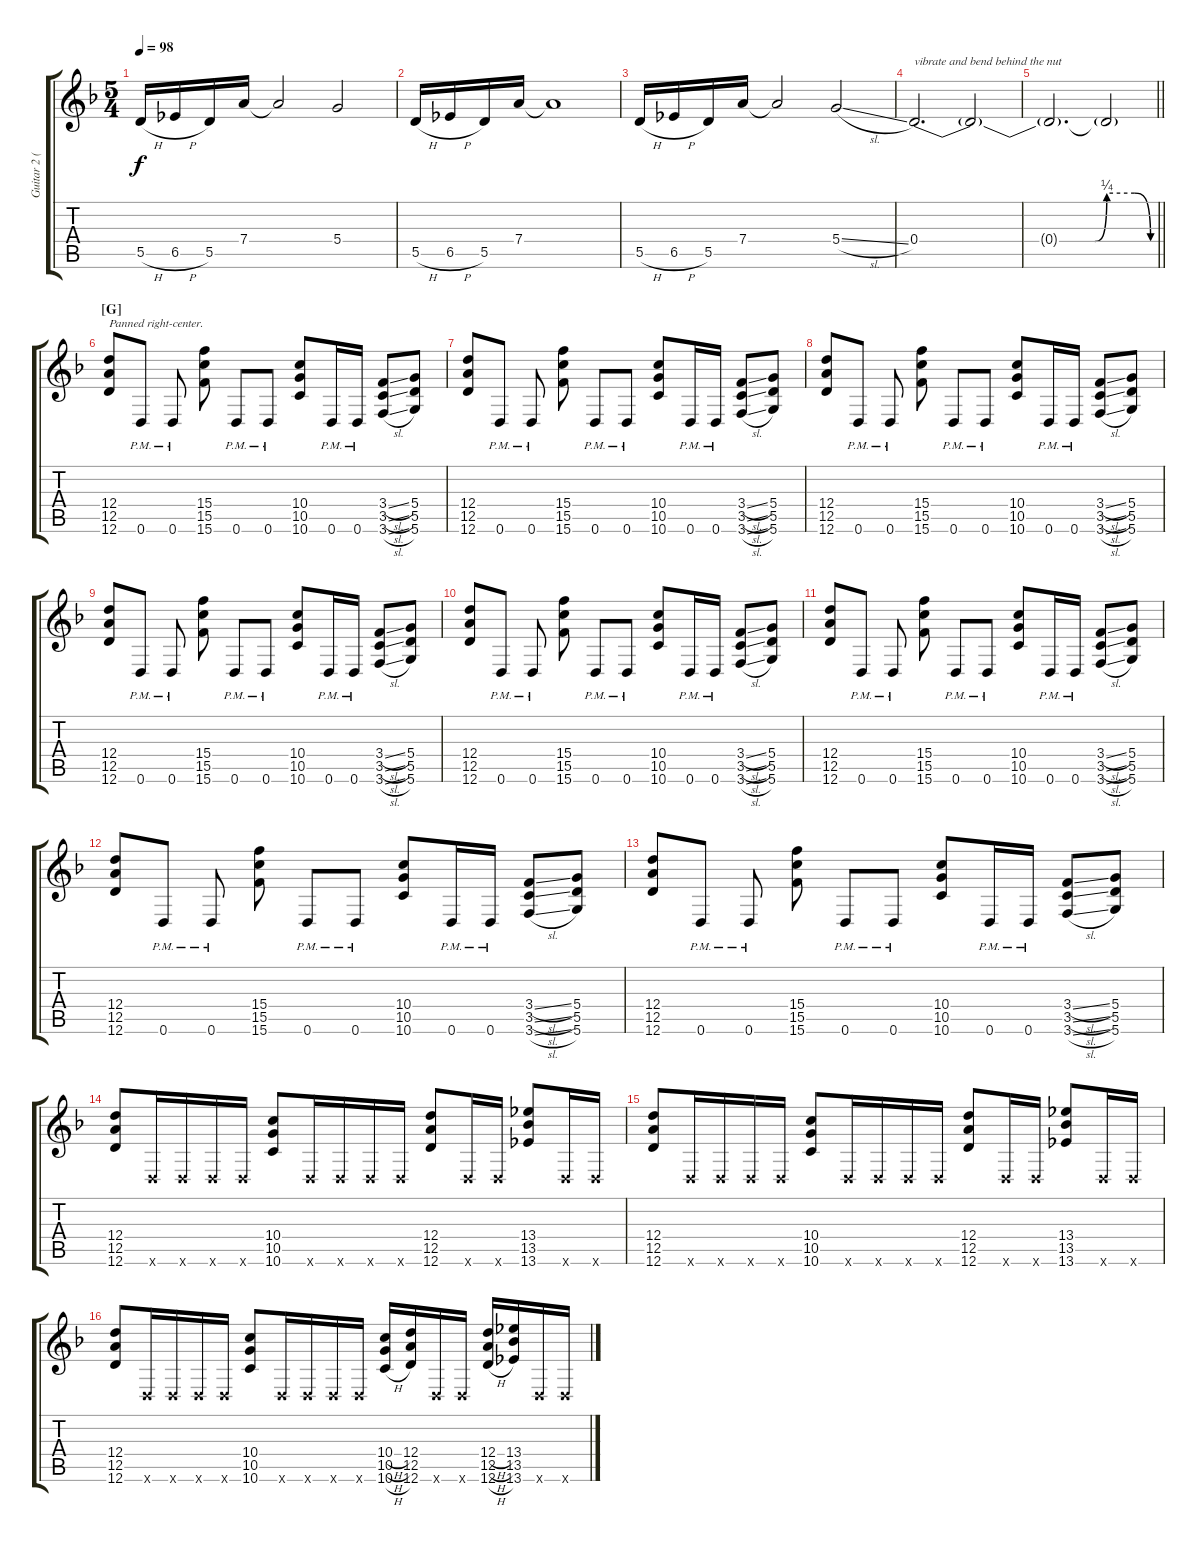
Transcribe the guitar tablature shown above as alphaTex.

\track ("Guitar 2 (right)" "Guitar 2 (") {instrument distortionguitar}
\staff {score tabs}
\tuning (E4 B3 G3 D3 A2 D2) {hide}
\ts (5 4)
\tempo 98
\clef g2
\ks dminor
5.5{h}.16{dy f} 6.5{h}.16 5.5.16 7.4.16 7.4{t}.2 5.4.2 |
5.5{h}.16 6.5{h}.16 5.5.16 7.4.16 7.4{t}.1 |
5.5{h}.16 6.5{h}.16 5.5.16 7.4.16 7.4{t}.2 5.4{sl}.2 |
0.4{be (custom 0 0 15 0 30 0 44 0 47 1 54 1 58 0 60 0)}.2{d txt "vibrate and bend behind the nut"} 0.4{t}.2 |
\barLineRight lightlight
0.4{t}.2{d} 0.4{t}.2 |
\section ("" "[G]")
(12.4 12.5 12.6).8{txt "Panned right-center." balance 11} 0.6{pm}.8 0.6{pm}.8{beam split} (15.4 15.5 15.6).8 0.6{pm}.8 0.6{pm}.8 (10.4 10.5 10.6).8 0.6{pm}.16 0.6{pm}.16 (3.4{sl} 3.5{sl} 3.6{sl}).8 (5.4 5.5 5.6).8 |
(12.4 12.5 12.6).8 0.6{pm}.8 0.6{pm}.8{beam split} (15.4 15.5 15.6).8 0.6{pm}.8 0.6{pm}.8 (10.4 10.5 10.6).8 0.6{pm}.16 0.6{pm}.16 (3.4{sl} 3.5{sl} 3.6{sl}).8 (5.4 5.5 5.6).8 |
(12.4 12.5 12.6).8 0.6{pm}.8 0.6{pm}.8{beam split} (15.4 15.5 15.6).8 0.6{pm}.8 0.6{pm}.8 (10.4 10.5 10.6).8 0.6{pm}.16 0.6{pm}.16 (3.4{sl} 3.5{sl} 3.6{sl}).8 (5.4 5.5 5.6).8 |
(12.4 12.5 12.6).8 0.6{pm}.8 0.6{pm}.8{beam split} (15.4 15.5 15.6).8 0.6{pm}.8 0.6{pm}.8 (10.4 10.5 10.6).8 0.6{pm}.16 0.6{pm}.16 (3.4{sl} 3.5{sl} 3.6{sl}).8 (5.4 5.5 5.6).8 |
(12.4 12.5 12.6).8 0.6{pm}.8 0.6{pm}.8{beam split} (15.4 15.5 15.6).8 0.6{pm}.8 0.6{pm}.8 (10.4 10.5 10.6).8 0.6{pm}.16 0.6{pm}.16 (3.4{sl} 3.5{sl} 3.6{sl}).8 (5.4 5.5 5.6).8 |
(12.4 12.5 12.6).8 0.6{pm}.8 0.6{pm}.8{beam split} (15.4 15.5 15.6).8 0.6{pm}.8 0.6{pm}.8 (10.4 10.5 10.6).8 0.6{pm}.16 0.6{pm}.16 (3.4{sl} 3.5{sl} 3.6{sl}).8 (5.4 5.5 5.6).8 |
(12.4 12.5 12.6).8 0.6{pm}.8 0.6{pm}.8{beam split} (15.4 15.5 15.6).8 0.6{pm}.8 0.6{pm}.8 (10.4 10.5 10.6).8 0.6{pm}.16 0.6{pm}.16 (3.4{sl} 3.5{sl} 3.6{sl}).8 (5.4 5.5 5.6).8 |
(12.4 12.5 12.6).8 0.6{pm}.8 0.6{pm}.8{beam split} (15.4 15.5 15.6).8 0.6{pm}.8 0.6{pm}.8 (10.4 10.5 10.6).8 0.6{pm}.16 0.6{pm}.16 (3.4{sl} 3.5{sl} 3.6{sl}).8 (5.4 5.5 5.6).8 |
(12.4 12.5 12.6).8 0.6{x}.16 0.6{x}.16{beam merge} 0.6{x}.16 0.6{x}.16{beam split} (10.4 10.5 10.6).8{beam merge} 0.6{x}.16 0.6{x}.16 0.6{x}.16 0.6{x}.16 (12.4 12.5 12.6).8 0.6{x}.16 0.6{x}.16 (13.4 13.5 13.6).8 0.6{x}.16 0.6{x}.16 |
(12.4 12.5 12.6).8 0.6{x}.16 0.6{x}.16{beam merge} 0.6{x}.16 0.6{x}.16{beam split} (10.4 10.5 10.6).8{beam merge} 0.6{x}.16 0.6{x}.16 0.6{x}.16 0.6{x}.16 (12.4 12.5 12.6).8 0.6{x}.16 0.6{x}.16 (13.4 13.5 13.6).8 0.6{x}.16 0.6{x}.16 |
(12.4 12.5 12.6).8 0.6{x}.16 0.6{x}.16{beam merge} 0.6{x}.16 0.6{x}.16{beam split} (10.4 10.5 10.6).8{beam merge} 0.6{x}.16 0.6{x}.16 0.6{x}.16 0.6{x}.16 (10.4{h} 10.5{h} 10.6{h}).16 (12.4 12.5 12.6).16 0.6{x}.16 0.6{x}.16 (12.4{h} 12.5{h} 12.6{h}).16 (13.4 13.5 13.6).16 0.6{x}.16 0.6{x}.16
